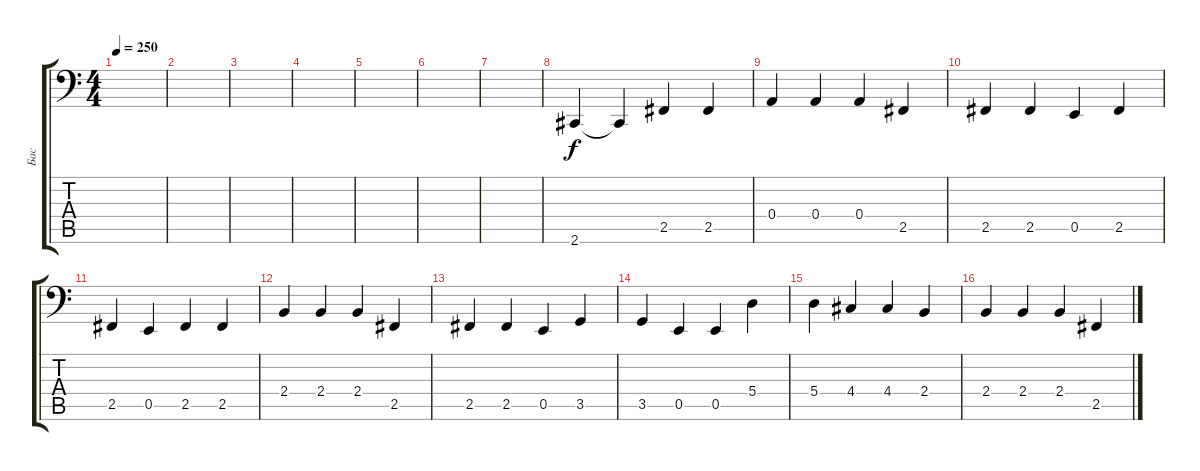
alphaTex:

\track ("Бас" "Бас") {instrument electricbasspick}
\staff {score tabs}
\tuning (C3 G2 D2 A1 E1 B0) {hide}
\ts (4 4)
\tempo 250
\clef f4
\ks c
|
|
|
|
|
|
|
2.6.4 2.6{t}.4 2.5.4 2.5.4 |
0.4.4 0.4.4 0.4.4 2.5.4 |
2.5.4 2.5.4 0.5.4 2.5.4 |
2.5.4 0.5.4 2.5.4 2.5.4 |
2.4.4 2.4.4 2.4.4 2.5.4 |
2.5.4 2.5.4 0.5.4 3.5.4 |
3.5.4 0.5.4 0.5.4 5.4.4 |
5.4.4 4.4.4 4.4.4 2.4.4 |
2.4.4 2.4.4 2.4.4 2.5.4
